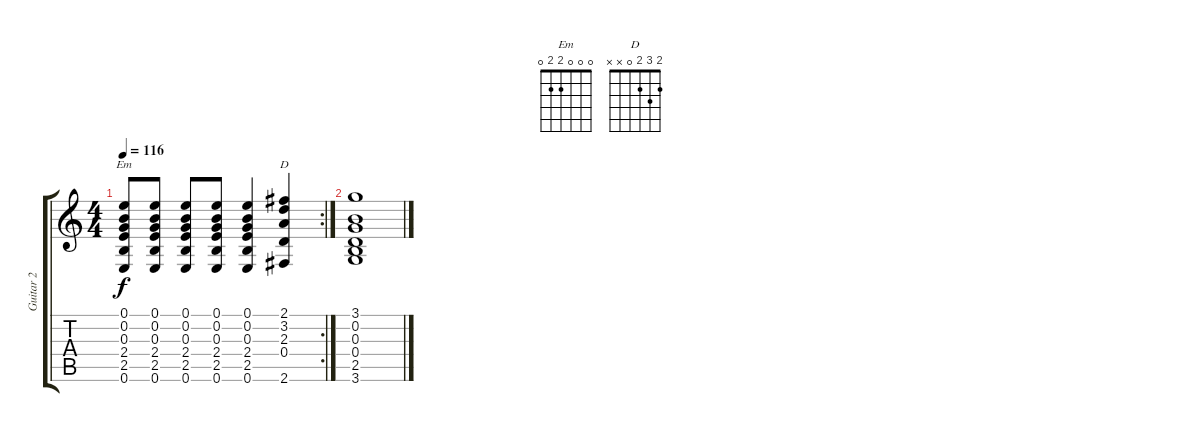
\track ("Guitar 2" "Guitar 2") {instrument acousticguitarsteel}
\staff {score tabs}
\tuning (E4 B3 G3 D3 A2 E2) {hide}
\chord ("Em" 0 0 0 2 2 0)
\chord ("D" 2 3 2 0 x x)
\rc 2
\ts (4 4)
\tempo 116
\clef g2
\ks c
(0.1 0.2 0.3 2.4 2.5 0.6).8{ch "Em" dy f} (0.1 0.2 0.3 2.4 2.5 0.6).8 (0.1 0.2 0.3 2.4 2.5 0.6).8 (0.1 0.2 0.3 2.4 2.5 0.6).8 (0.1 0.2 0.3 2.4 2.5 0.6).4 (2.1 3.2 2.3 0.4 2.6).4{ch "D"} |
(3.1 0.2 0.3 0.4 2.5 3.6).1
